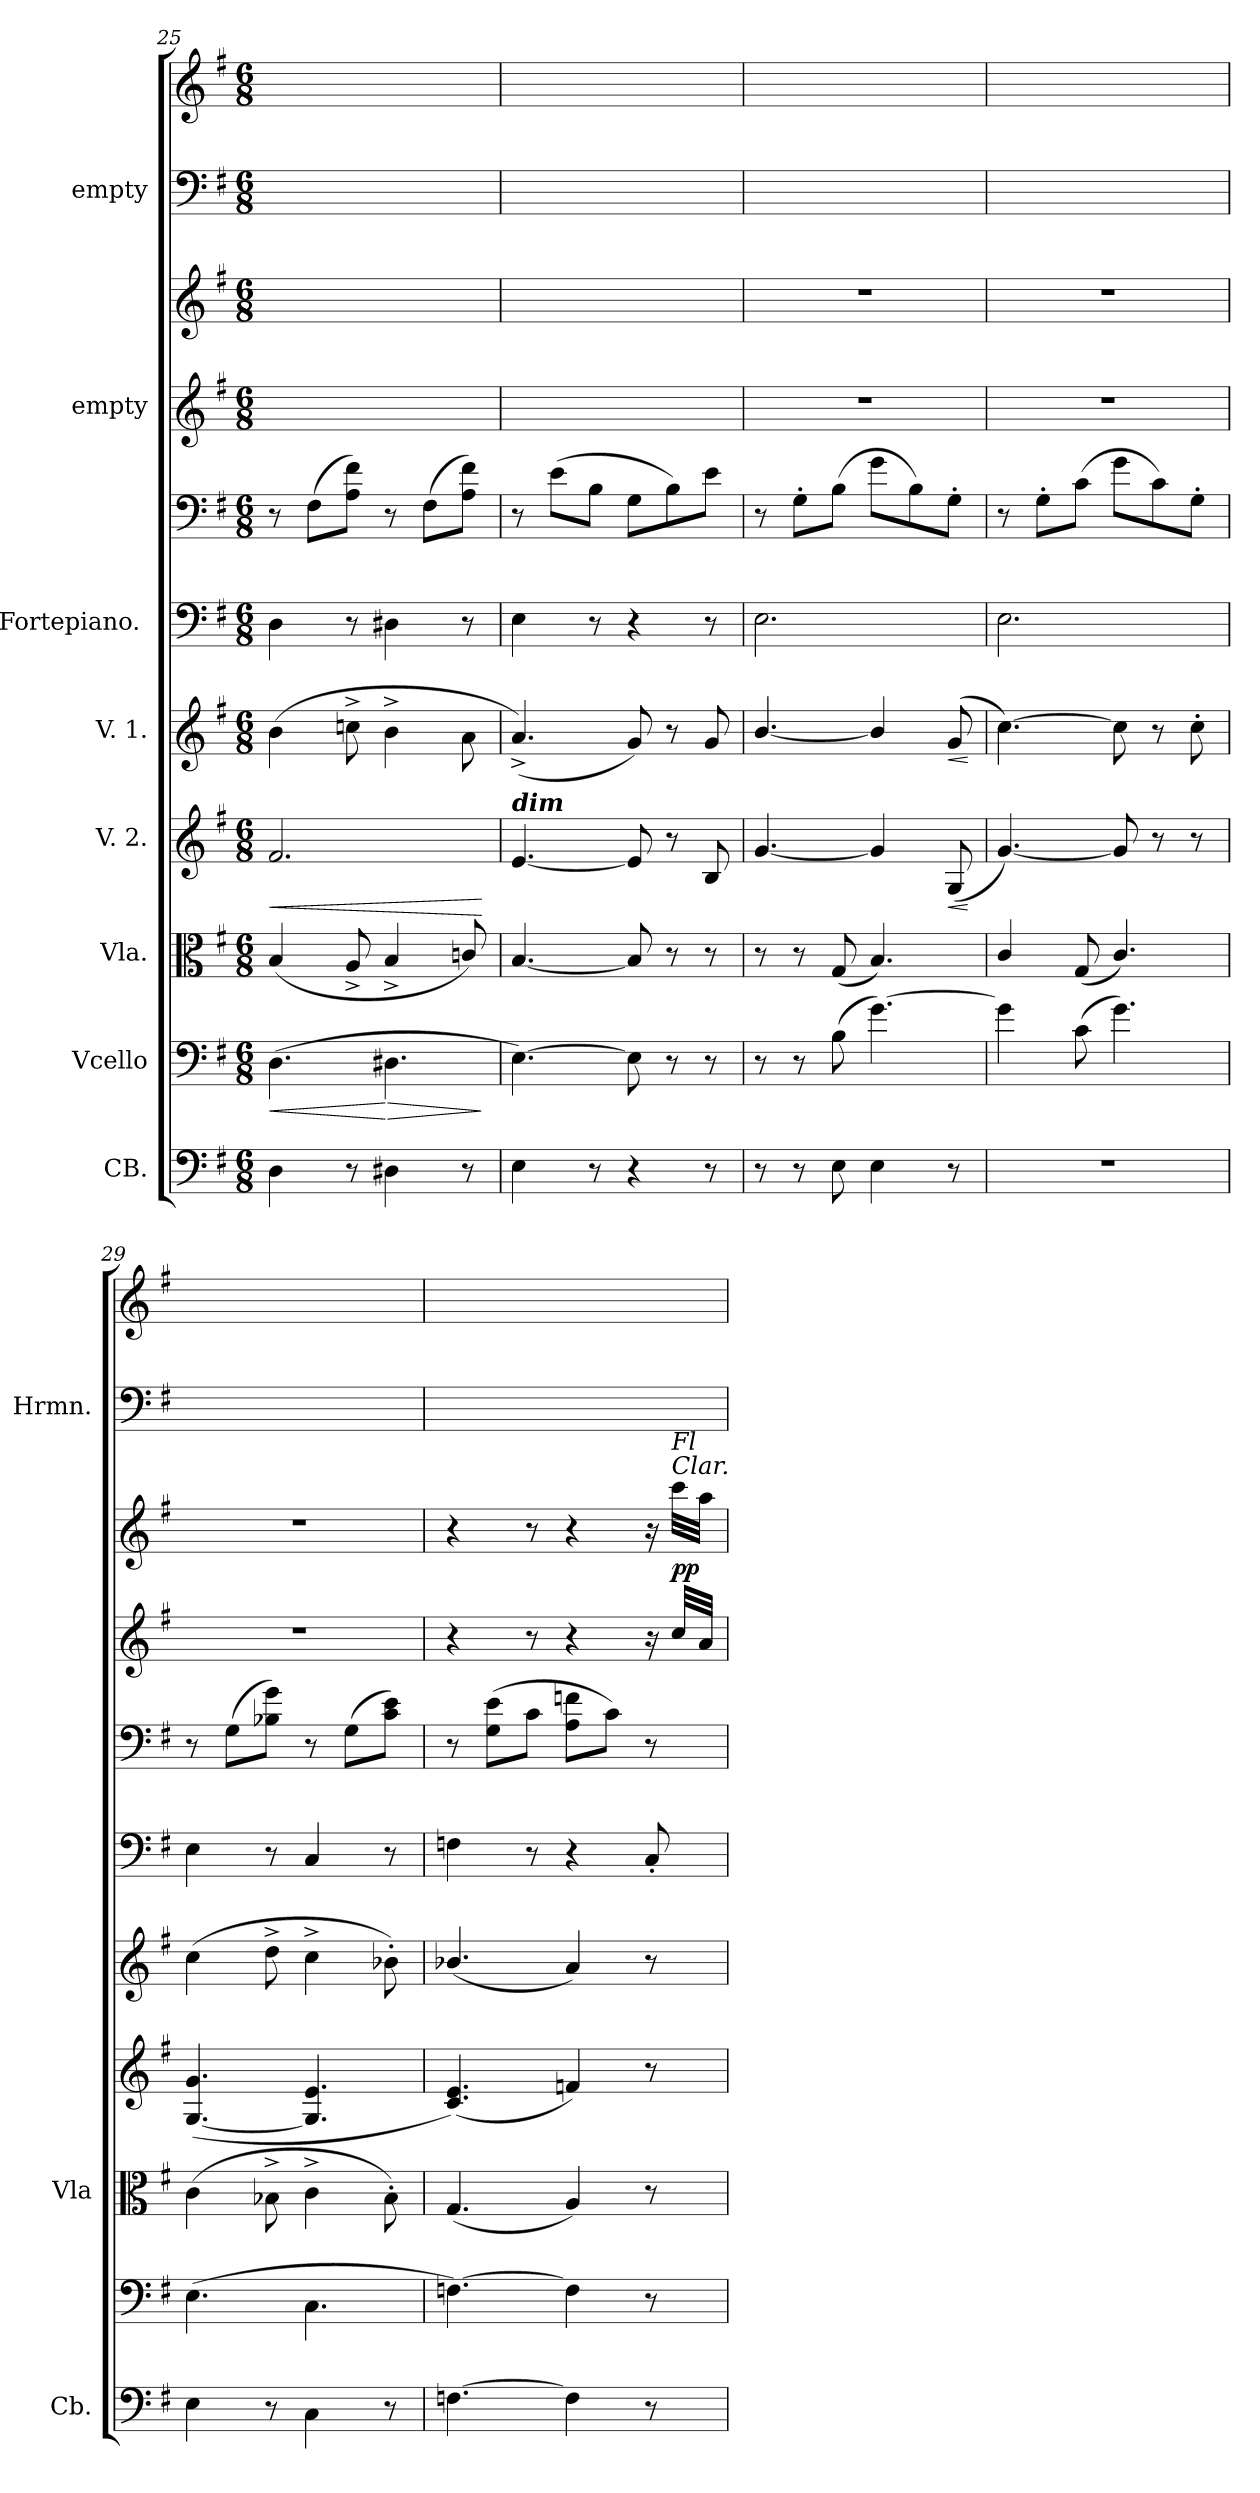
**kern	**kern	**dynam	**kern	**kern	**dynam	**kern	**dynam	**kern	**kern	**kern	**kern	**dynam	**kern	**kern
*part8	*part7	*part7	*part6	*part5	*part5	*part4	*part4	*part3	*part3	*part2	*part2	*part2	*part1	*part1
*staff11	*staff10	*staff10	*staff9	*staff8	*staff8	*staff7	*staff7	*staff6	*staff5	*staff4	*staff3	*staff3/4	*staff2	*staff1
*I"CB.	*I"Vcello	*	*I"Vla.	*I"V. 2.	*	*I"V. 1.	*	*I"Fortepiano. [2]	*	*I"empty	*	*	*I"empty	*
*I'Cb.	*	*	*I'Vla	*	*	*	*	*	*	*	*	*	*I'Hrmn.	*
*clefF4	*clefF4	*	*clefC3	*clefG2	*	*clefG2	*	*clefF4	*clefF4	*clefG2	*clefG2	*	*clefF4	*clefG2
*k[f#]	*k[f#]	*	*k[f#]	*k[f#]	*	*k[f#]	*	*k[f#]	*k[f#]	*k[f#]	*k[f#]	*	*k[f#]	*k[f#]
*G:	*G:	*	*G:	*G:	*	*G:	*	*G:	*G:	*G:	*G:	*	*G:	*G:
*M6/8	*M6/8	*	*M6/8	*M6/8	*	*M6/8	*	*M6/8	*M6/8	*M6/8	*M6/8	*	*M6/8	*M6/8
=25	=25	=25	=25	=25	=25	=25	=25	=25	=25	=25	=25	=25	=25	=25
!	!	!LO:HP:b	!	!	!LO:HP:b	!	!	!	!	!	!	!	!	!
4D\	(4.D\	<	(4B/	2.f#/	<	(4b\	.	4D\	8r	2.ryy	2.ryy	.	2.ryy	2.ryy
.	.	.	.	.	.	.	.	.	(8F#\L	.	.	.	.	.
8r	.	.	8A^/	.	.	8ccn^\	.	8r	8A\ 8f#\J)	.	.	.	.	.
!	!	!LO:HP:n=1:b	!	!	!	!	!	!	!	!	!	!	!	!
4D#X\	4.D#X\	[ >	4B^/	.	.	4b^\	.	4D#X\	8r	.	.	.	.	.
.	.	.	.	.	.	.	.	.	(8F#\L	.	.	.	.	.
8r	.	.	8cn/)	.	.	8a\	.	8r	8A\ 8f#\J)	.	.	.	.	.
.	.	]	.	.	[	.	.	.	.	.	.	.	.	.
=26	=26	=26	=26	=26	=26	=26	=26	=26	=26	=26	=26	=26	=26	=26
!	!	!	!	!LO:TX:Bi:t=dim	!	!	!	!	!	!	!	!	!	!
4E\	[4.E\)	.	[4.B/	[4.e/	.	(4.a^/)	.	4E\	8r	2.ryy	2.ryy	.	2.ryy	2.ryy
.	.	.	.	.	.	.	.	.	(8e\L	.	.	.	.	.
8r	.	.	.	.	.	.	.	8r	8B\J	.	.	.	.	.
4r	8E\]	.	8B/]	8e/]	.	8g/)	.	4r	8G\L	.	.	.	.	.
.	8r	.	8r	8r	.	8r	.	.	8B\)	.	.	.	.	.
8r	8r	.	8r	8B/	.	8g/	.	8r	8e\J	.	.	.	.	.
=27	=27	=27	=27	=27	=27	=27	=27	=27	=27	=27	=27	=27	=27	=27
8r	8r	.	8r	[4.g/	.	[4.b/	.	2.E\	8r	2.r	2.r	.	2.ryy	2.ryy
8r	8r	.	8r	.	.	.	.	.	8G'\L	.	.	.	.	.
8E\	(8B\	.	(8G/	.	.	.	.	.	(8B\J	.	.	.	.	.
4E\	[4.g\)	.	4.B/)	4g/]	.	4b/]	.	.	8g\L	.	.	.	.	.
.	.	.	.	.	.	.	.	.	8B\)	.	.	.	.	.
!	!	!	!	!	!LO:HP:b	!	!LO:HP:b	!	!	!	!	!	!	!
8r	.	.	.	(8G/	<	(8g/	<	.	8G'\J	.	.	.	.	.
.	.	.	.	.	[	.	[	.	.	.	.	.	.	.
=28	=28	=28	=28	=28	=28	=28	=28	=28	=28	=28	=28	=28	=28	=28
2.r	4g\]	.	4c/	[4.g/)	.	[4.cc\)	.	2.E\	8r	2.r	2.r	.	2.ryy	2.ryy
.	.	.	.	.	.	.	.	.	8G'\L	.	.	.	.	.
.	(8c\	.	(8G/	.	.	.	.	.	(8c\J	.	.	.	.	.
.	4.g\)	.	4.c/)	8g/]	.	8cc\]	.	.	8g\L	.	.	.	.	.
.	.	.	.	8r	.	8r	.	.	8c\)	.	.	.	.	.
.	.	.	.	8r	.	8cc'\	.	.	8G'\J	.	.	.	.	.
=29	=29	=29	=29	=29	=29	=29	=29	=29	=29	=29	=29	=29	=29	=29
4E\	(4.E\	.	(4c\	([4.G/ 4.g/	.	(4cc\	.	4E\	8r	2.r	2.r	.	2.ryy	2.ryy
.	.	.	.	.	.	.	.	.	(8G\L	.	.	.	.	.
8r	.	.	8B-X^\	.	.	8dd^\	.	8r	8B-X\ 8g\J)	.	.	.	.	.
4C\	4.C\	.	4c^\	4.G]/ 4.e/	.	4cc^\	.	4C/	8r	.	.	.	.	.
.	.	.	.	.	.	.	.	.	(8G\L	.	.	.	.	.
8r	.	.	8B-'\)	.	.	8b-X'\)	.	8r	8c\ 8e\J)	.	.	.	.	.
=30	=30	=30	=30	=30	=30	=30	=30	=30	=30	=30	=30	=30	=30	=30
[4.Fn\	[4.Fn\)	.	(4.G/	(4.c/ 4.e/)	.	(4.b-X/	.	4Fn\	8r	4r	4r	.	2.ryy	2.ryy
.	.	.	.	.	.	.	.	.	(8G\ 8e\L	.	.	.	.	.
.	.	.	.	.	.	.	.	8r	8c\J	8r	8r	.	.	.
4F\]	4F\]	.	4A/)	4fn/)	.	4a/)	.	4r	8A\ 8fn\L	4r	4r	.	.	.
.	.	.	.	.	.	.	.	.	8c\J)	.	.	.	.	.
8r	8r	.	8r	8r	.	8r	.	8C'/	8r	16r	16r	.	.	.
!	!	!	!	!	!	!	!	!	!	!	!LO:TX:a:i:t=Clar.	!	!	!
!	!	!	!	!	!	!	!	!	!	!	!LO:TX:a:i:t=Fl	!	!	!
.	.	.	.	.	.	.	.	.	.	32cc/LLL	32ccc\LLL	pp	.	.
.	.	.	.	.	.	.	.	.	.	32a/JJJ	32aa\JJJ	.	.	.
=	=	=	=	=	=	=	=	=	=	=	=	=	=	=
*-	*-	*-	*-	*-	*-	*-	*-	*-	*-	*-	*-	*-	*-	*-
